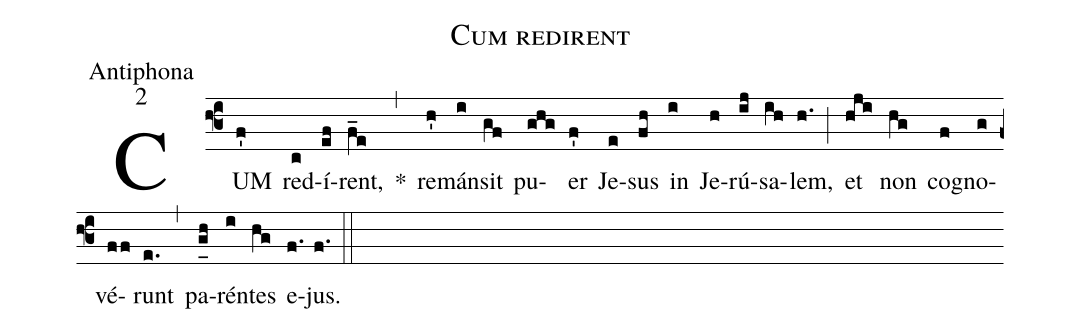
name:Cum redirent;
office-part:Antiphona;
mode:2;
%%
(f3) CUM(f') red(c)í(ef)rent,(f_e) *(,) re(h')mán(i)sit(gf) pu(ghg)er(f') Je(e)sus(fh) in(i) Je(h)rú(ij)sa(ih)lem,(h.) (;) et(hji) non(hg) co(f)gno(g)vé(ff)runt(e.) (,) pa(g_[uh:l]h)rén(i)tes(hg) e(f.)jus.(f.) (::)

%<i>T. P.</i> Al(e)le(ef)lú(f){ia}.(f.) (::)

%<eu>E(h) u(h) o(h) u(g) a(e) e.</eu>(f.) (::)
